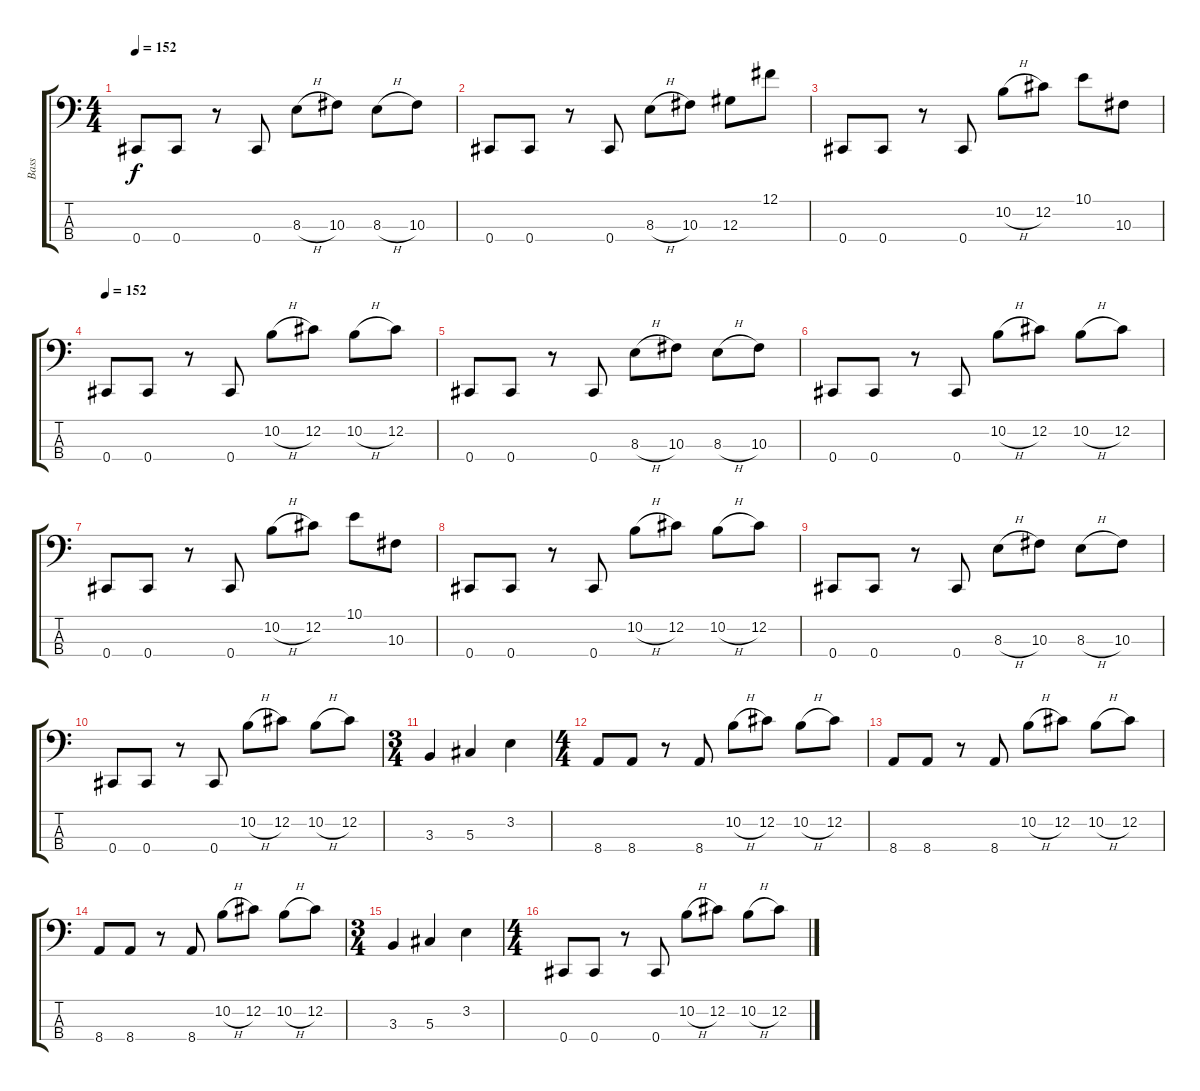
\track ("Bass" "Bass") {instrument electricbassfinger}
\staff {score tabs}
\tuning (Gb2 Db2 Ab1 Db1) {hide}
\ts (4 4)
\tempo 152
\clef f4
\ks c
0.4.8{dy f} 0.4.8 r.8 0.4.8 8.3{h}.8 10.3.8 8.3{h}.8 10.3.8 |
0.4.8 0.4.8 r.8 0.4.8 8.3{h}.8 10.3.8 12.3.8 12.1.8 |
0.4.8 0.4.8 r.8 0.4.8 10.2{h}.8 12.2.8 10.1.8 10.3.8 |
\tempo 152
0.4.8 0.4.8 r.8 0.4.8 10.2{h}.8 12.2.8 10.2{h}.8 12.2.8 |
0.4.8 0.4.8 r.8 0.4.8 8.3{h}.8 10.3.8 8.3{h}.8 10.3.8 |
0.4.8 0.4.8 r.8 0.4.8 10.2{h}.8 12.2.8 10.2{h}.8 12.2.8 |
0.4.8 0.4.8 r.8 0.4.8 10.2{h}.8 12.2.8 10.1.8 10.3.8 |
0.4.8 0.4.8 r.8 0.4.8 10.2{h}.8 12.2.8 10.2{h}.8 12.2.8 |
0.4.8 0.4.8 r.8 0.4.8 8.3{h}.8 10.3.8 8.3{h}.8 10.3.8 |
0.4.8 0.4.8 r.8 0.4.8 10.2{h}.8 12.2.8 10.2{h}.8 12.2.8 |
\ts (3 4)
3.3.4 5.3.4 3.2.4 |
\ts (4 4)
8.4.8 8.4.8 r.8 8.4.8 10.2{h}.8 12.2.8 10.2{h}.8 12.2.8 |
8.4.8 8.4.8 r.8 8.4.8 10.2{h}.8 12.2.8 10.2{h}.8 12.2.8 |
8.4.8 8.4.8 r.8 8.4.8 10.2{h}.8 12.2.8 10.2{h}.8 12.2.8 |
\ts (3 4)
3.3.4 5.3.4 3.2.4 |
\ts (4 4)
0.4.8 0.4.8 r.8 0.4.8 10.2{h}.8 12.2.8 10.2{h}.8 12.2.8
